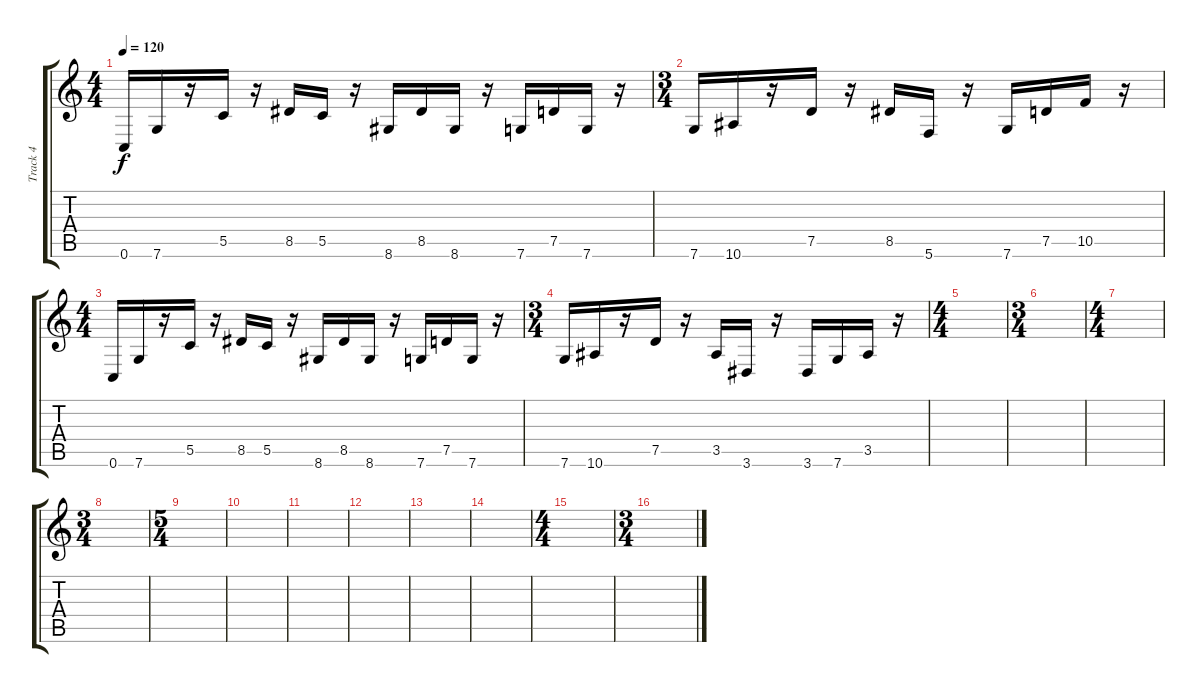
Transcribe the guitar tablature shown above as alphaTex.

\track ("Track 4" "Track 4") {instrument distortionguitar}
\staff {score tabs}
\tuning (D4 A3 F3 C3 G2 C2) {hide}
\ts (4 4)
\tempo 120
\clef g2
\ks c
0.6.16{dy f} 7.6.16 r.16 5.5.16 r.16 8.5.16 5.5.16 r.16 8.6.16 8.5.16 8.6.16 r.16 7.6.16 7.5.16 7.6.16 r.16 |
\ts (3 4)
7.6.16 10.6.16 r.16 7.5.16 r.16 8.5.16 5.6.16 r.16 7.6.16 7.5.16 10.5.16 r.16 |
\ts (4 4)
0.6.16 7.6.16 r.16 5.5.16 r.16 8.5.16 5.5.16 r.16 8.6.16 8.5.16 8.6.16 r.16 7.6.16 7.5.16 7.6.16 r.16 |
\ts (3 4)
7.6.16 10.6.16 r.16 7.5.16 r.16 3.5.16 3.6.16 r.16 3.6.16 7.6.16 3.5.16 r.16 |
\ts (4 4)
|
\ts (3 4)
|
\ts (4 4)
|
\ts (3 4)
|
\ts (5 4)
|
|
|
|
|
|
\ts (4 4)
|
\ts (3 4)
